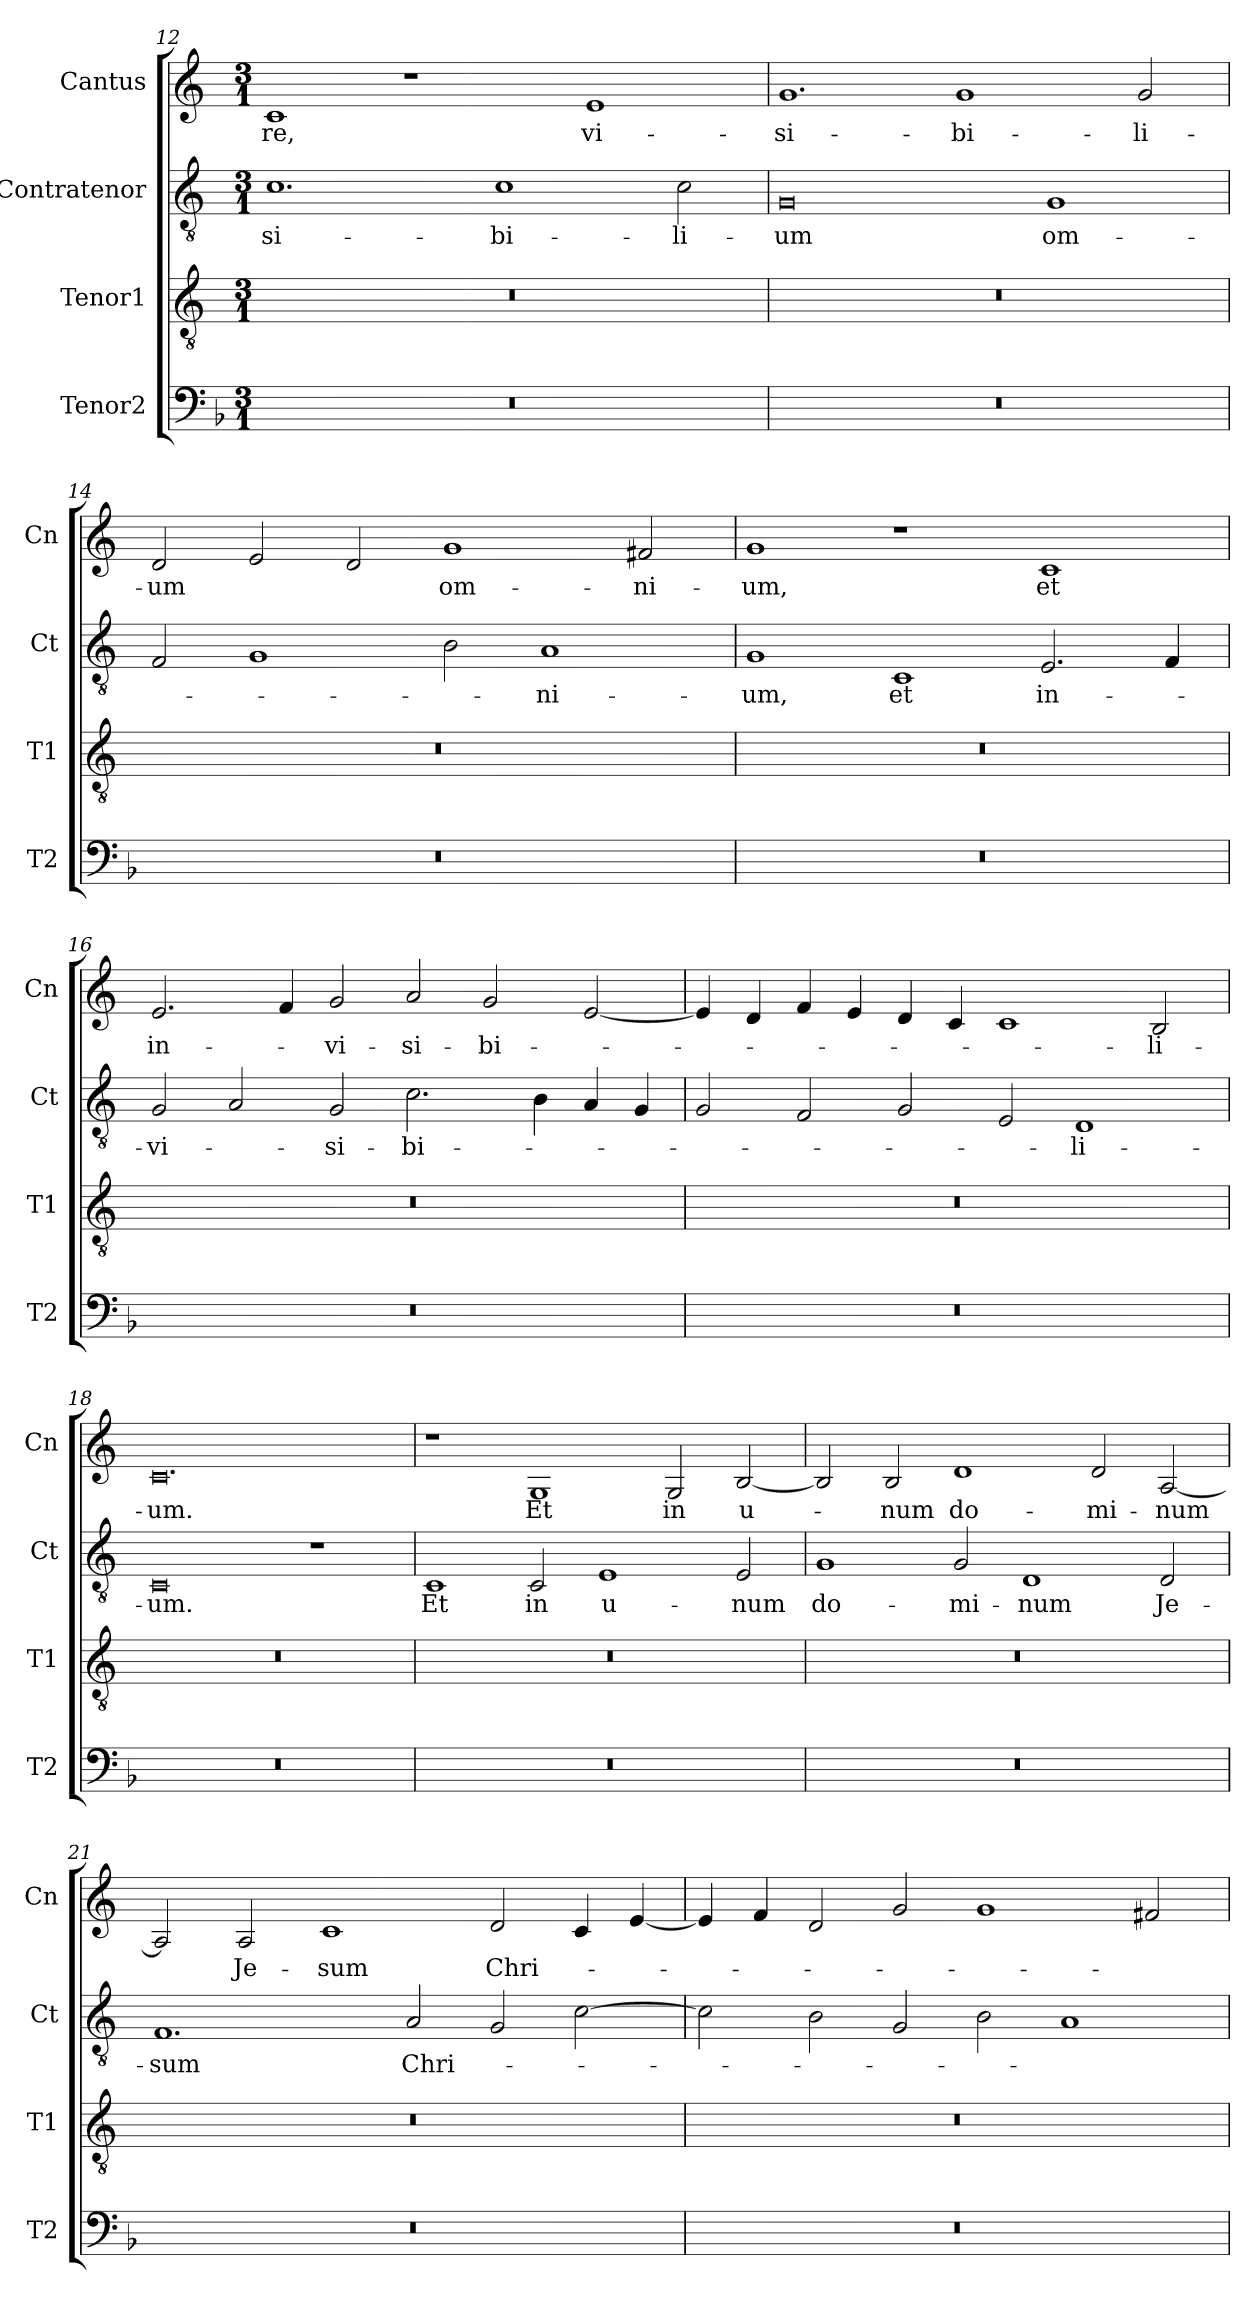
**kern	**kern	**kern	**text	**kern	**text
*part4	*part3	*part2	*part2	*part1	*part1
*staff4	*staff3	*staff2	*staff2	*staff1	*staff1
*I"Tenor2	*I"Tenor1	*I"Contratenor	*	*I"Cantus	*
*I'T2	*I'T1	*I'Ct	*	*I'Cn	*
*clefF4	*clefGv2	*clefGv2	*	*clefG2	*
*k[b-]	*k[]	*k[]	*	*k[]	*
*M3/1	*M3/1	*M3/1	*	*M3/1	*
=12	=12	=12	=12	=12	=12
0.r	0.r	1.c	-si-	1c	-re,
.	.	.	.	1r	.
.	.	1c	-bi-	.	.
.	.	.	.	1e	vi-
.	.	2c\	-li-	.	.
=13	=13	=13	=13	=13	=13
0.r	0.r	0G	-um	1.g	-si-
.	.	.	.	1g	-bi-
.	.	1G	om-	.	.
.	.	.	.	2g/	-li-
=14	=14	=14	=14	=14	=14
0.r	0.r	2F/	.	2d/	-um
.	.	1G	.	2e/	.
.	.	.	.	2d/	.
.	.	2B\	.	1g	om-
.	.	1A	-ni-	.	.
.	.	.	.	2f#X/	-ni-
=15	=15	=15	=15	=15	=15
0.r	0.r	1G	-um,	1g	-um,
.	.	1C	et	1r	.
.	.	2.E/	in-	1c	et
.	.	4F/	.	.	.
=16	=16	=16	=16	=16	=16
0.r	0.r	2G/	-vi-	2.e/	in-
.	.	2A/	.	.	.
.	.	.	.	4f/	.
.	.	2G/	-si-	2g/	-vi-
.	.	2.c\	-bi-	2a/	-si-
.	.	.	.	2g/	-bi-
.	.	4B\	.	.	.
.	.	4A/	.	[2e/	.
.	.	4G/	.	.	.
=17	=17	=17	=17	=17	=17
0.r	0.r	2G/	.	4e/]	.
.	.	.	.	4d/	.
.	.	2F/	.	4f/	.
.	.	.	.	4e/	.
.	.	2G/	.	4d/	.
.	.	.	.	4c/	.
.	.	2E/	.	1c	.
.	.	1D	-li-	.	.
.	.	.	.	2B/	-li-
=18	=18	=18	=18	=18	=18
0.r	0.r	0C	-um.	0.c	-um.
.	.	1r	.	.	.
=19	=19	=19	=19	=19	=19
0.r	0.r	1C	Et	1r	.
.	.	2C/	in	1G	Et
.	.	1E	u-	.	.
.	.	.	.	2G/	in
.	.	2E/	-num	[2B/	u-
=20	=20	=20	=20	=20	=20
0.r	0.r	1G	do-	2B/]	.
.	.	.	.	2B/	-num
.	.	2G/	-mi-	1d	do-
.	.	1D	-num	.	.
.	.	.	.	2d/	-mi-
.	.	2D/	Je-	[2A/	-num
=21	=21	=21	=21	=21	=21
0.r	0.r	1.F	-sum	2A/]	.
.	.	.	.	2A/	Je-
.	.	.	.	1c	-sum
.	.	2A/	Chri-	.	.
.	.	2G/	.	2d/	Chri-
.	.	[2c\	.	4c/	.
.	.	.	.	[4e/	.
=22	=22	=22	=22	=22	=22
0.r	0.r	2c\]	.	4e/]	.
.	.	.	.	4f/	.
.	.	2B\	.	2d/	.
.	.	2G/	.	2g/	.
.	.	2B\	.	1g	.
.	.	1A	.	.	.
.	.	.	.	2f#X/	.
=	=	=	=	=	=
*-	*-	*-	*-	*-	*-
